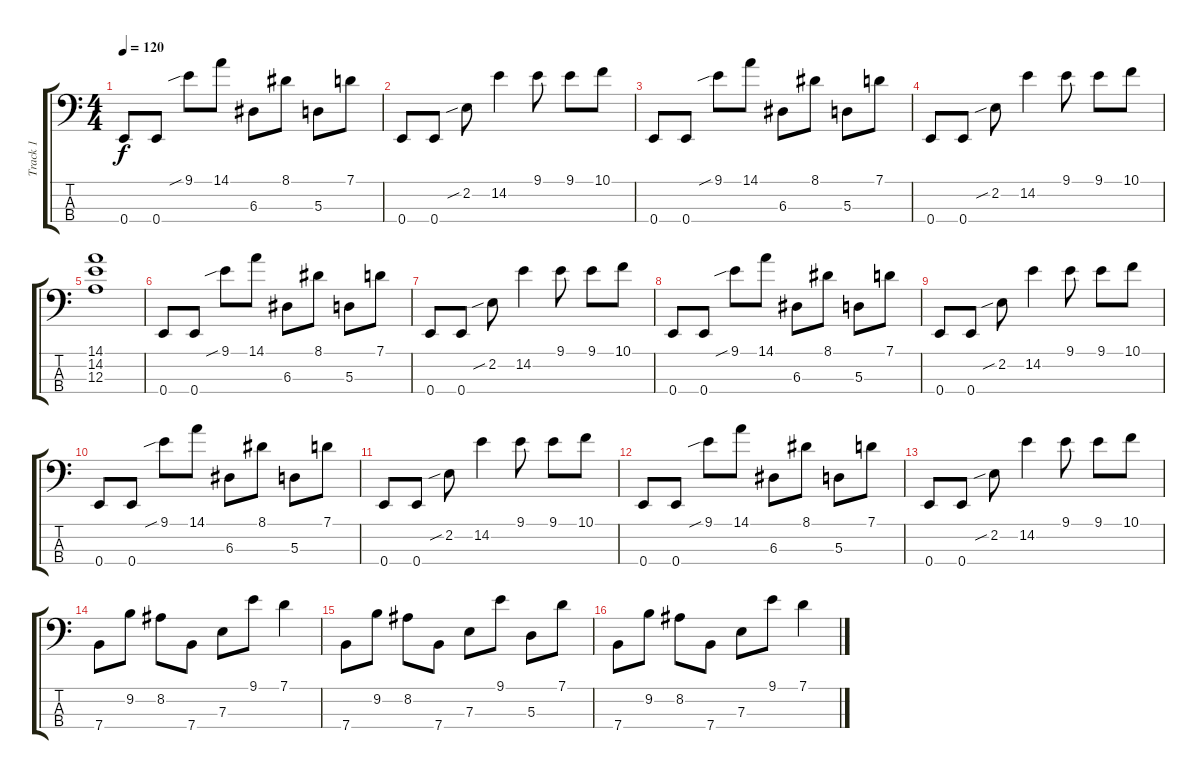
\track ("Track 1" "Track 1") {instrument slapbass2}
\staff {score tabs}
\tuning (G2 D2 A1 E1) {hide}
\ts (4 4)
\tempo 120
\clef f4
\ks c
0.4.8{dy f instrument slapbass2} 0.4.8 9.1{sib}.8 14.1.8 6.3.8 8.1.8 5.3.8 7.1.8 |
0.4.8 0.4.8 2.2{sib}.8 14.2.4 9.1.8 9.1.8 10.1.8 |
0.4.8 0.4.8 9.1{sib}.8 14.1.8 6.3.8 8.1.8 5.3.8 7.1.8 |
0.4.8 0.4.8 2.2{sib}.8 14.2.4 9.1.8 9.1.8 10.1.8 |
(14.1 14.2 12.3).1 |
0.4.8 0.4.8 9.1{sib}.8 14.1.8 6.3.8 8.1.8 5.3.8 7.1.8 |
0.4.8 0.4.8 2.2{sib}.8 14.2.4 9.1.8 9.1.8 10.1.8 |
0.4.8 0.4.8 9.1{sib}.8 14.1.8 6.3.8 8.1.8 5.3.8 7.1.8 |
0.4.8 0.4.8 2.2{sib}.8 14.2.4 9.1.8 9.1.8 10.1.8 |
0.4.8 0.4.8 9.1{sib}.8 14.1.8 6.3.8 8.1.8 5.3.8 7.1.8 |
0.4.8 0.4.8 2.2{sib}.8 14.2.4 9.1.8 9.1.8 10.1.8 |
0.4.8 0.4.8 9.1{sib}.8 14.1.8 6.3.8 8.1.8 5.3.8 7.1.8 |
0.4.8 0.4.8 2.2{sib}.8 14.2.4 9.1.8 9.1.8 10.1.8 |
7.4.8 9.2.8 8.2.8 7.4.8 7.3.8 9.1.8 7.1.4 |
7.4.8 9.2.8 8.2.8 7.4.8 7.3.8 9.1.8 5.3.8 7.1.8 |
7.4.8 9.2.8 8.2.8 7.4.8 7.3.8 9.1.8 7.1.4
